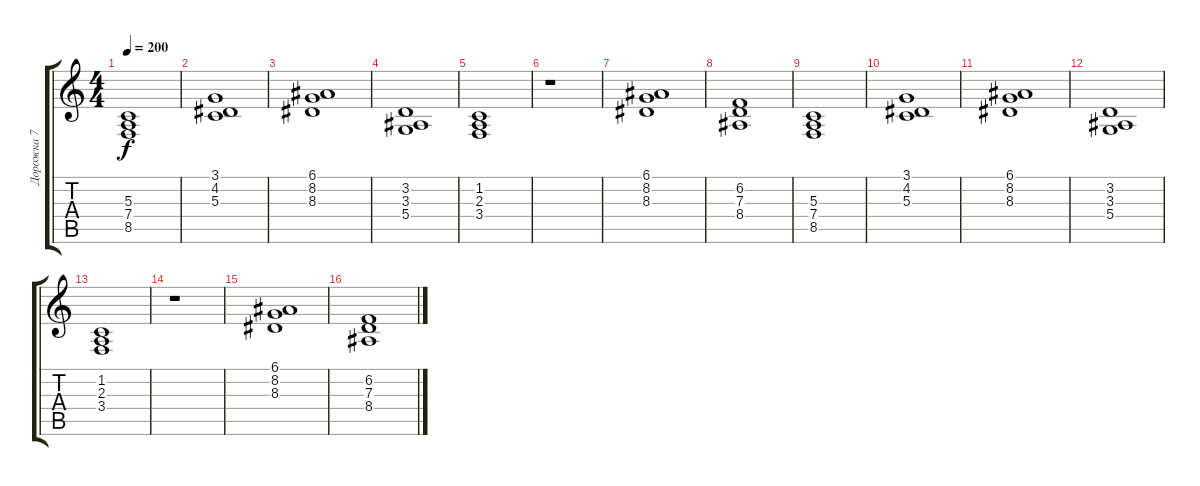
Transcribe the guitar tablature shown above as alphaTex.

\track ("Дорожка 7" "Дорожка 7") {instrument choiraahs}
\staff {score tabs}
\tuning (E4 B3 G3 D3 A2 E2) {hide}
\ts (4 4)
\tempo 200
\clef g2
\ks c
(5.3 7.4 8.5).1{dy f} |
(3.1 4.2 5.3).1 |
(6.1 8.2 8.3).1 |
(3.2 3.3 5.4).1 |
(1.2 2.3 3.4).1 |
r.1 |
(6.1 8.2 8.3).1 |
(6.2 7.3 8.4).1 |
(5.3 7.4 8.5).1 |
(3.1 4.2 5.3).1 |
(6.1 8.2 8.3).1 |
(3.2 3.3 5.4).1 |
(1.2 2.3 3.4).1 |
r.1 |
(6.1 8.2 8.3).1 |
(6.2 7.3 8.4).1
